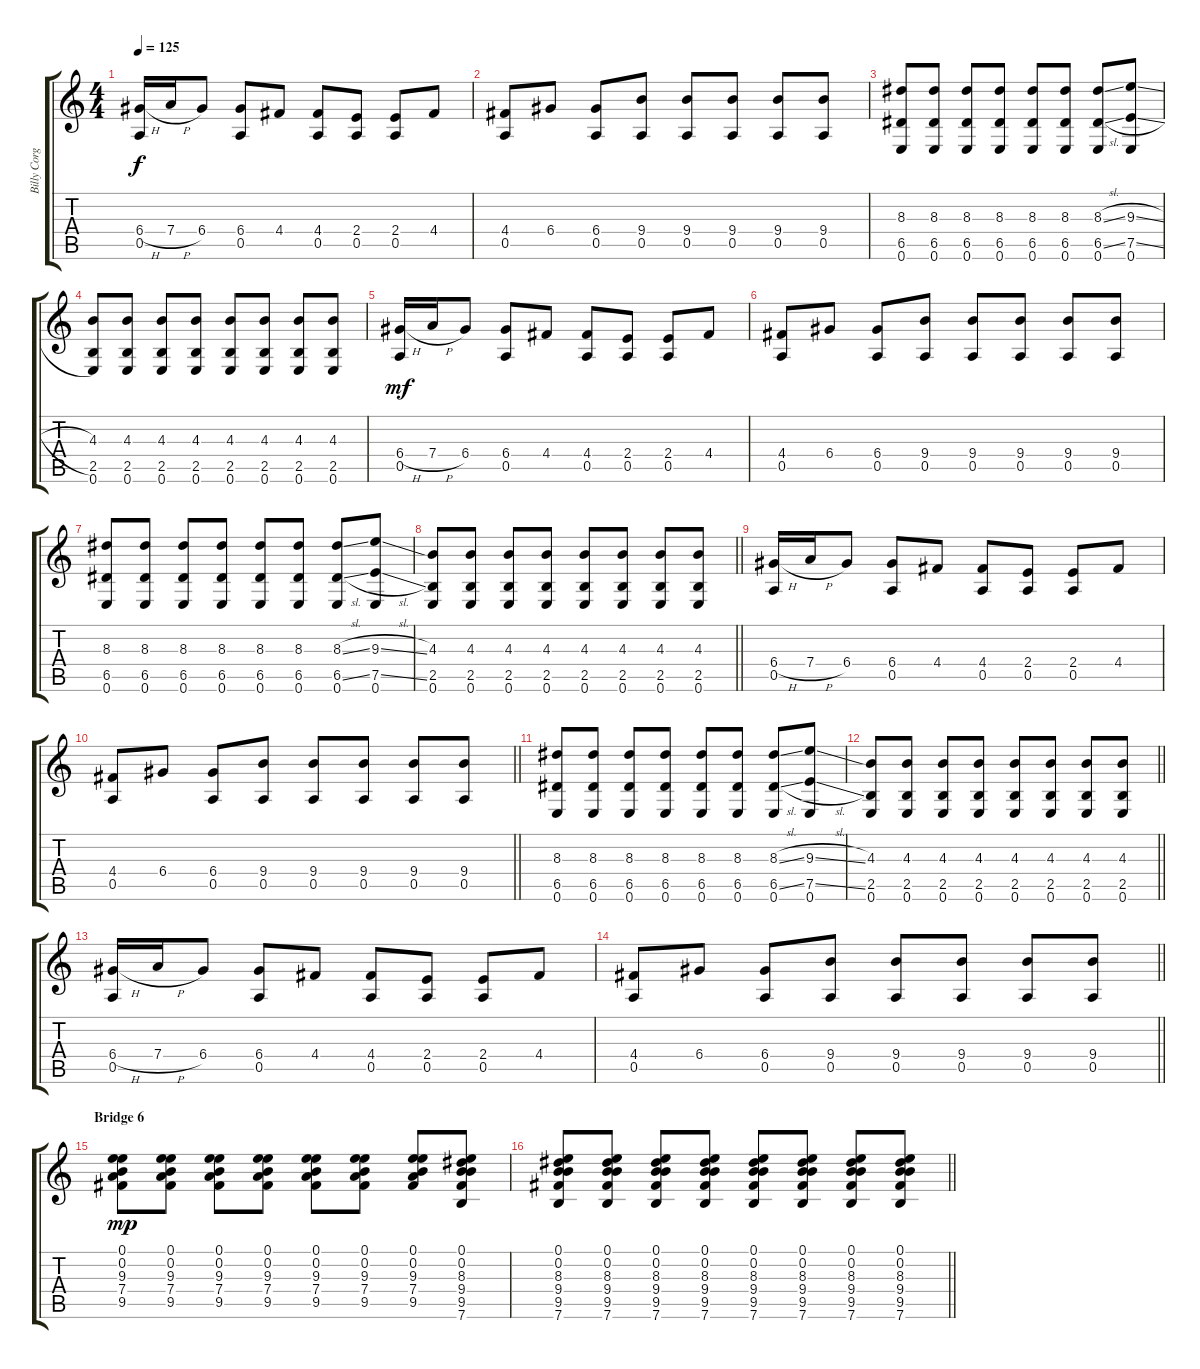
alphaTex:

\track ("Billy Corgan" "Billy Corg") {instrument acousticguitarsteel}
\staff {score tabs}
\tuning (E4 B3 G3 D3 A2 E2) {hide}
\ts (4 4)
\tempo 125
\clef g2
\ks c
(6.4{h} 0.5).16{dy f} 7.4{h}.16 6.4.8 (6.4 0.5).8 4.4.8 (4.4 0.5).8 (2.4 0.5).8 (2.4 0.5).8 4.4.8 |
(4.4 0.5).8 6.4.8 (6.4 0.5).8 (9.4 0.5).8 (9.4 0.5).8 (9.4 0.5).8 (9.4 0.5).8 (9.4 0.5).8 |
(8.3 6.5 0.6).8 (8.3 6.5 0.6).8 (8.3 6.5 0.6).8 (8.3 6.5 0.6).8 (8.3 6.5 0.6).8 (8.3 6.5 0.6).8 (8.3{sl} 6.5{sl} 0.6).8 (9.3{sl} 7.5{sl} 0.6).8 |
(4.3 2.5 0.6).8 (4.3 2.5 0.6).8 (4.3 2.5 0.6).8 (4.3 2.5 0.6).8 (4.3 2.5 0.6).8 (4.3 2.5 0.6).8 (4.3 2.5 0.6).8 (4.3 2.5 0.6).8 |
(6.4{h} 0.5).16{dy mf} 7.4{h}.16 6.4.8 (6.4 0.5).8 4.4.8 (4.4 0.5).8 (2.4 0.5).8 (2.4 0.5).8 4.4.8 |
(4.4 0.5).8 6.4.8 (6.4 0.5).8 (9.4 0.5).8 (9.4 0.5).8 (9.4 0.5).8 (9.4 0.5).8 (9.4 0.5).8 |
(8.3 6.5 0.6).8 (8.3 6.5 0.6).8 (8.3 6.5 0.6).8 (8.3 6.5 0.6).8 (8.3 6.5 0.6).8 (8.3 6.5 0.6).8 (8.3{sl} 6.5{sl} 0.6).8 (9.3{sl} 7.5{sl} 0.6).8 |
\barLineRight lightlight
(4.3 2.5 0.6).8 (4.3 2.5 0.6).8 (4.3 2.5 0.6).8 (4.3 2.5 0.6).8 (4.3 2.5 0.6).8 (4.3 2.5 0.6).8 (4.3 2.5 0.6).8 (4.3 2.5 0.6).8 |
(6.4{h} 0.5).16 7.4{h}.16 6.4.8 (6.4 0.5).8 4.4.8 (4.4 0.5).8 (2.4 0.5).8 (2.4 0.5).8 4.4.8 |
\barLineRight lightlight
(4.4 0.5).8 6.4.8 (6.4 0.5).8 (9.4 0.5).8 (9.4 0.5).8 (9.4 0.5).8 (9.4 0.5).8 (9.4 0.5).8 |
(8.3 6.5 0.6).8 (8.3 6.5 0.6).8 (8.3 6.5 0.6).8 (8.3 6.5 0.6).8 (8.3 6.5 0.6).8 (8.3 6.5 0.6).8 (8.3{sl} 6.5{sl} 0.6).8 (9.3{sl} 7.5{sl} 0.6).8 |
\barLineRight lightlight
(4.3 2.5 0.6).8 (4.3 2.5 0.6).8 (4.3 2.5 0.6).8 (4.3 2.5 0.6).8 (4.3 2.5 0.6).8 (4.3 2.5 0.6).8 (4.3 2.5 0.6).8 (4.3 2.5 0.6).8 |
(6.4{h} 0.5).16 7.4{h}.16 6.4.8 (6.4 0.5).8 4.4.8 (4.4 0.5).8 (2.4 0.5).8 (2.4 0.5).8 4.4.8 |
\barLineRight lightlight
(4.4 0.5).8 6.4.8 (6.4 0.5).8 (9.4 0.5).8 (9.4 0.5).8 (9.4 0.5).8 (9.4 0.5).8 (9.4 0.5).8 |
\section ("" "Bridge 6")
(0.1 0.2 9.3 7.4 9.5).8{dy mp} (0.1 0.2 9.3 7.4 9.5).8 (0.1 0.2 9.3 7.4 9.5).8 (0.1 0.2 9.3 7.4 9.5).8 (0.1 0.2 9.3 7.4 9.5).8 (0.1 0.2 9.3 7.4 9.5).8 (0.1 0.2 9.3 7.4 9.5).8 (0.1 0.2 8.3 9.4 9.5 7.6).8 |
\barLineRight lightlight
(0.1 0.2 8.3 9.4 9.5 7.6).8 (0.1 0.2 8.3 9.4 9.5 7.6).8 (0.1 0.2 8.3 9.4 9.5 7.6).8 (0.1 0.2 8.3 9.4 9.5 7.6).8 (0.1 0.2 8.3 9.4 9.5 7.6).8 (0.1 0.2 8.3 9.4 9.5 7.6).8 (0.1 0.2 8.3 9.4 9.5 7.6).8 (0.1 0.2 8.3 9.4 9.5 7.6).8
